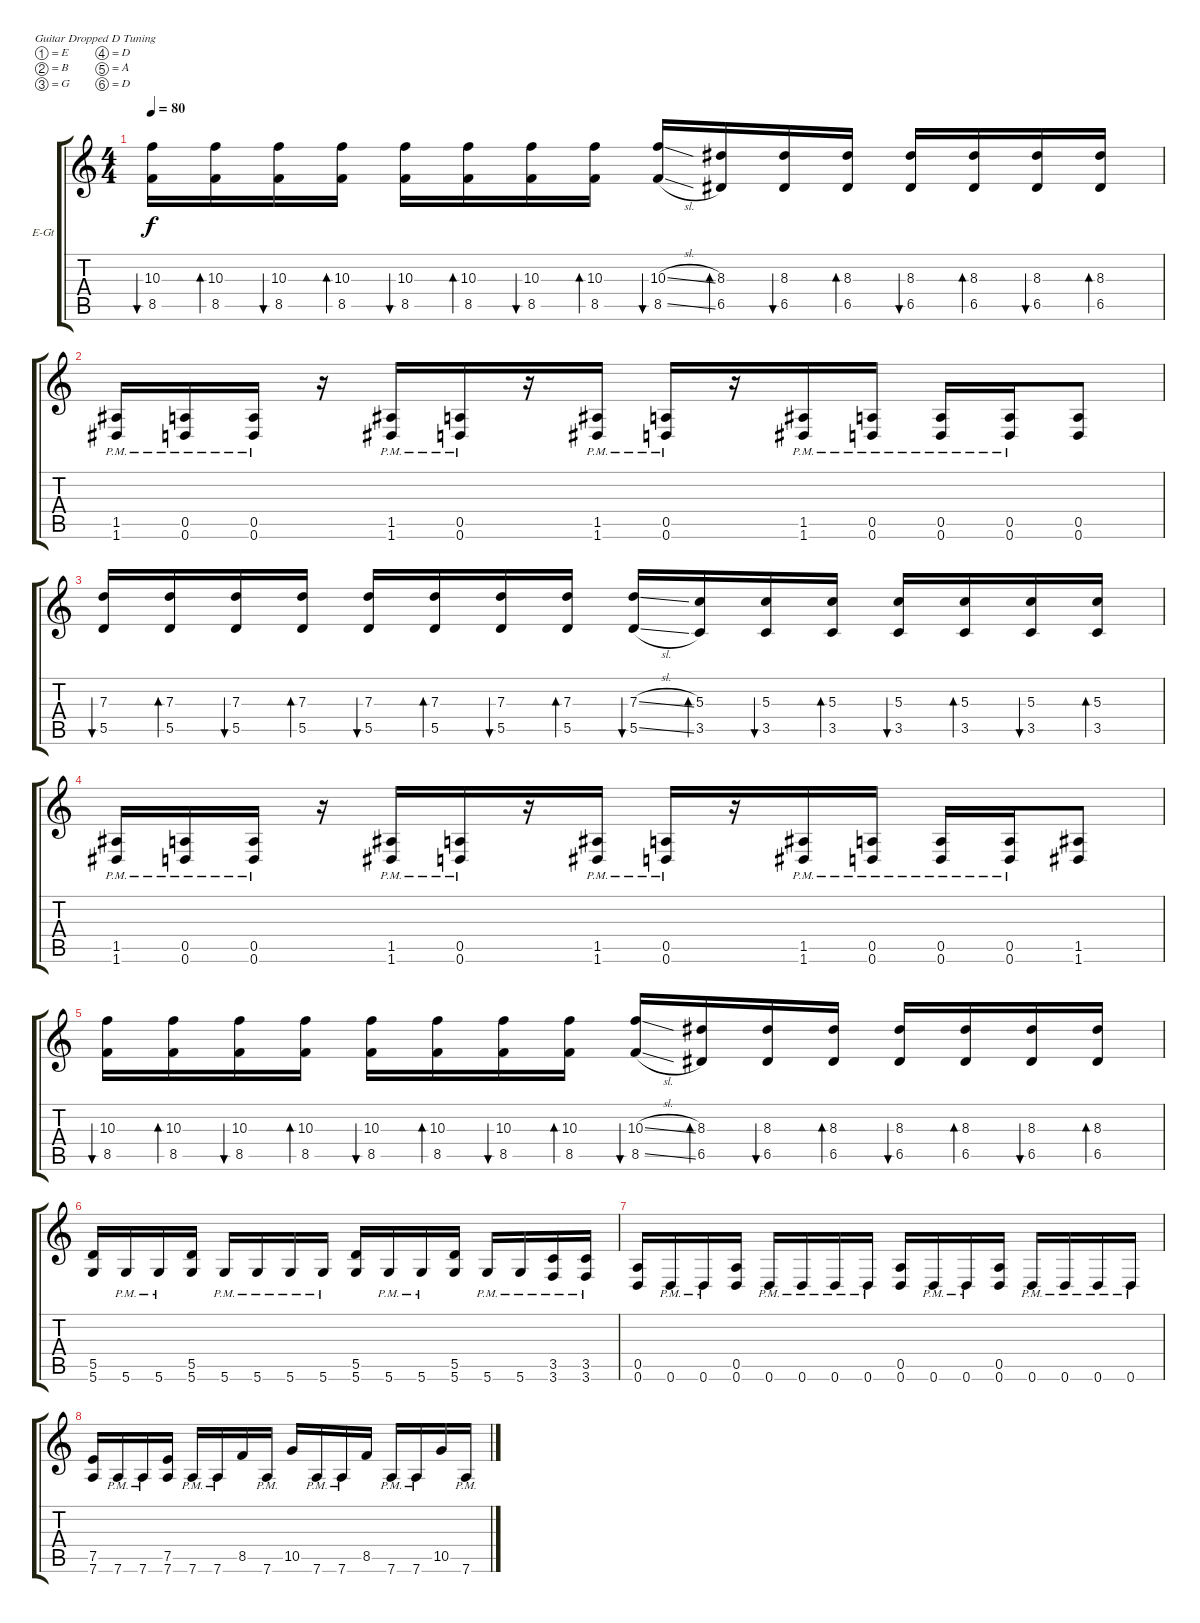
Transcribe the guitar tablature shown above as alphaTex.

\bracketExtendMode groupsimilarinstruments
\firstSystemTrackNameOrientation horizontal
\otherSystemsTrackNameOrientation horizontal
\track ("Мишаня" "E-Gt") {instrument overdrivenguitar}
\staff {score tabs}
\tuning (E4 B3 G3 D3 A2 D2)
\ts (4 4)
\tempo 80
\clef g2
\ks c
(10.3 8.5).16{bu 60 dy f} (10.3 8.5).16{bd 60} (10.3 8.5).16{bu 60} (10.3 8.5).16{bd 60} (10.3 8.5).16{bu 60} (10.3 8.5).16{bd 60} (10.3 8.5).16{bu 60} (10.3 8.5).16{bd 60} (10.3{sl} 8.5{sl}).16{bu 60} (8.3 6.5).16{bd 60} (8.3 6.5).16{bu 60} (8.3 6.5).16{bd 60} (8.3 6.5).16{bu 60} (8.3 6.5).16{bd 60} (8.3 6.5).16{bu 60} (8.3 6.5).16{bd 60} |
(1.5{pm} 1.6{pm}).16 (0.5{pm} 0.6{pm}).16 (0.5{pm} 0.6{pm}).16 r.16 (1.5{pm} 1.6{pm}).16 (0.5{pm} 0.6{pm}).16 r.16 (1.5{pm} 1.6{pm}).16 (0.5{pm} 0.6{pm}).16 r.16 (1.5{pm} 1.6{pm}).16 (0.5{pm} 0.6{pm}).16 (0.5{pm} 0.6{pm}).16 (0.5{pm} 0.6{pm}).16 (0.5 0.6).8 |
(7.3 5.5).16{bu 60} (7.3 5.5).16{bd 60} (7.3 5.5).16{bu 60} (7.3 5.5).16{bd 60} (7.3 5.5).16{bu 60} (7.3 5.5).16{bd 60} (7.3 5.5).16{bu 60} (7.3 5.5).16{bd 60} (7.3{sl} 5.5{sl}).16{bu 60} (5.3 3.5).16{bd 60} (5.3 3.5).16{bu 60} (5.3 3.5).16{bd 60} (5.3 3.5).16{bu 60} (5.3 3.5).16{bd 60} (5.3 3.5).16{bu 60} (5.3 3.5).16{bd 60} |
(1.5{pm} 1.6{pm}).16 (0.5{pm} 0.6{pm}).16 (0.5{pm} 0.6{pm}).16 r.16 (1.5{pm} 1.6{pm}).16 (0.5{pm} 0.6{pm}).16 r.16 (1.5{pm} 1.6{pm}).16 (0.5{pm} 0.6{pm}).16 r.16 (1.5{pm} 1.6{pm}).16 (0.5{pm} 0.6{pm}).16 (0.5{pm} 0.6{pm}).16 (0.5{pm} 0.6{pm}).16 (1.5 1.6).8 |
(10.3 8.5).16{bu 60} (10.3 8.5).16{bd 60} (10.3 8.5).16{bu 60} (10.3 8.5).16{bd 60} (10.3 8.5).16{bu 60} (10.3 8.5).16{bd 60} (10.3 8.5).16{bu 60} (10.3 8.5).16{bd 60} (10.3{sl} 8.5{sl}).16{bu 60} (8.3 6.5).16{bd 60} (8.3 6.5).16{bu 60} (8.3 6.5).16{bd 60} (8.3 6.5).16{bu 60} (8.3 6.5).16{bd 60} (8.3 6.5).16{bu 60} (8.3 6.5).16{bd 60} |
(5.6 5.5).16 5.6{pm}.16 5.6{pm}.16 (5.6 5.5).16 5.6{pm}.16 5.6{pm}.16 5.6{pm}.16 5.6{pm}.16 (5.6 5.5).16 5.6{pm}.16 5.6{pm}.16 (5.6 5.5).16 5.6{pm}.16 5.6{pm}.16 (3.6{pm} 3.5{pm}).16 (3.5{pm} 3.6{pm}).16 |
(0.5 0.6).16 0.6{pm}.16 0.6{pm}.16 (0.6 0.5).16 0.6{pm}.16 0.6{pm}.16 0.6{pm}.16 0.6{pm}.16 (0.5 0.6).16 0.6{pm}.16 0.6{pm}.16 (0.6 0.5).16 0.6{pm}.16 0.6{pm}.16 0.6{pm}.16 0.6{pm}.16 |
(7.6 7.5).16 7.6{pm}.16 7.6{pm}.16 (7.5 7.6).16 7.6{pm}.16 7.6{pm}.16 8.5.16 7.6{pm}.16 10.5.16 7.6{pm}.16 7.6{pm}.16 8.5.16 7.6{pm}.16 7.6{pm}.16 10.5.16 7.6{pm}.16
